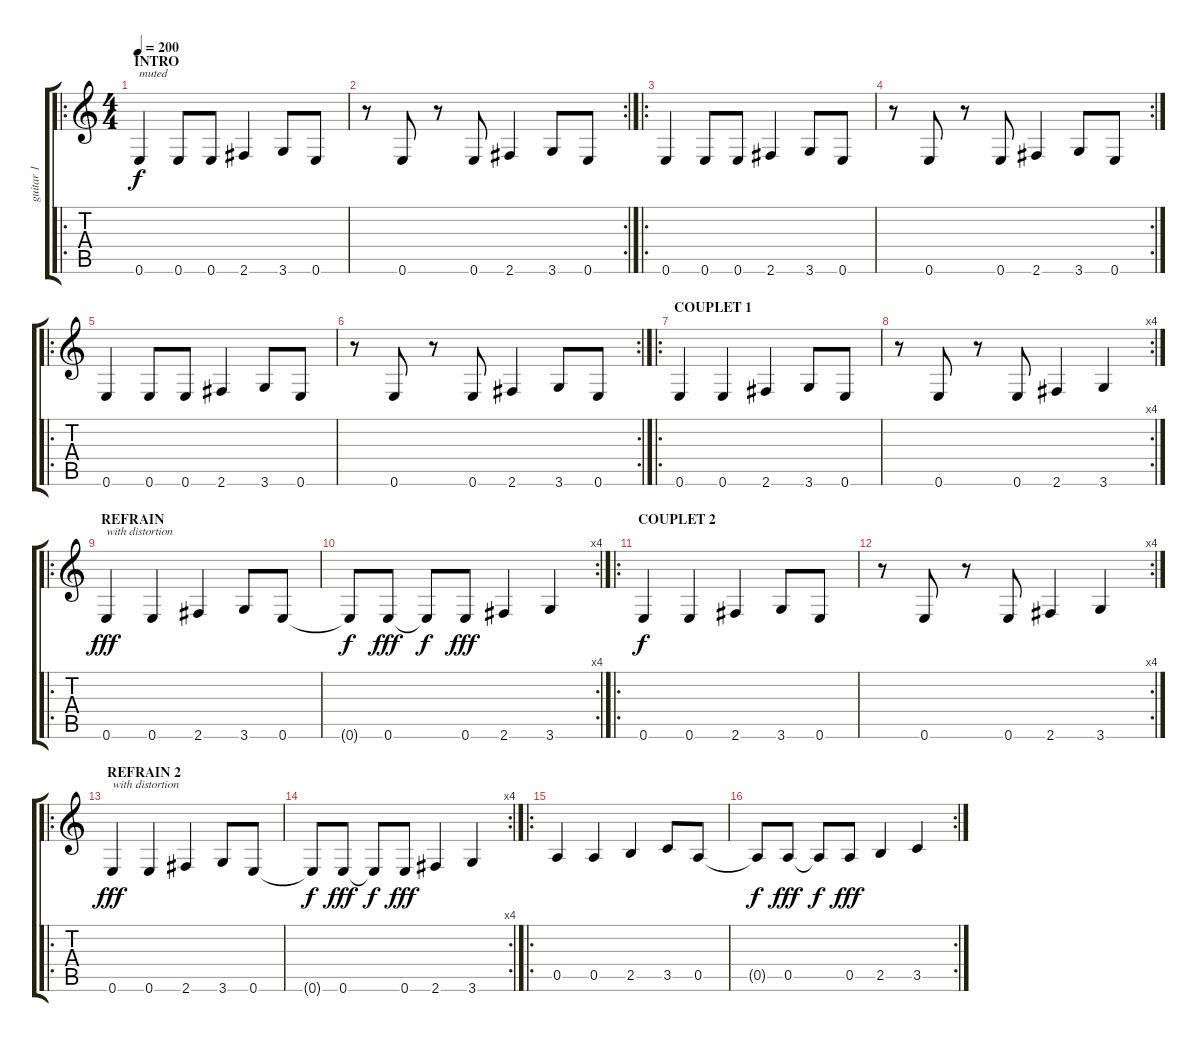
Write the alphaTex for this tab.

\track ("guitar 1" "guitar 1") {instrument electricguitarmuted}
\staff {score tabs}
\tuning (E4 B3 G3 D3 A2 E2) {hide}
\ro
\ts (4 4)
\section ("" "INTRO")
\tempo 200
\clef g2
\ks c
0.6.4{txt "muted" dy f instrument electricguitarmuted} 0.6.8 0.6.8 2.6.4 3.6.8 0.6.8 |
\rc 2
r.8 0.6.8 r.8 0.6.8 2.6.4 3.6.8 0.6.8 |
\ro
0.6.4 0.6.8 0.6.8 2.6.4 3.6.8 0.6.8 |
\rc 2
r.8 0.6.8 r.8 0.6.8 2.6.4 3.6.8 0.6.8 |
\ro
0.6.4 0.6.8 0.6.8 2.6.4 3.6.8 0.6.8 |
\rc 2
r.8 0.6.8 r.8 0.6.8 2.6.4 3.6.8 0.6.8 |
\ro
\section ("" "COUPLET 1")
0.6.4 0.6.4 2.6.4 3.6.8 0.6.8 |
\rc 4
r.8 0.6.8 r.8 0.6.8 2.6.4 3.6.4 |
\ro
\section ("" "REFRAIN")
0.6.4{txt "with distortion" dy fff instrument overdrivenguitar} 0.6.4 2.6.4 3.6.8 0.6.8 |
\rc 4
0.6{t}.8{dy f} 0.6.8{dy fff} 0.6{t}.8{dy f} 0.6.8{dy fff} 2.6.4 3.6.4 |
\ro
\section ("" "COUPLET 2")
0.6.4{dy f instrument electricguitarmuted} 0.6.4 2.6.4 3.6.8 0.6.8 |
\rc 4
r.8 0.6.8 r.8 0.6.8 2.6.4 3.6.4 |
\ro
\section ("" "REFRAIN 2")
0.6.4{txt "with distortion" dy fff instrument overdrivenguitar} 0.6.4 2.6.4 3.6.8 0.6.8 |
\rc 4
0.6{t}.8{dy f} 0.6.8{dy fff} 0.6{t}.8{dy f} 0.6.8{dy fff} 2.6.4 3.6.4 |
\ro
0.5.4 0.5.4 2.5.4 3.5.8 0.5.8 |
\rc 2
0.5{t}.8{dy f} 0.5.8{dy fff} 0.5{t}.8{dy f} 0.5.8{dy fff} 2.5.4 3.5.4
